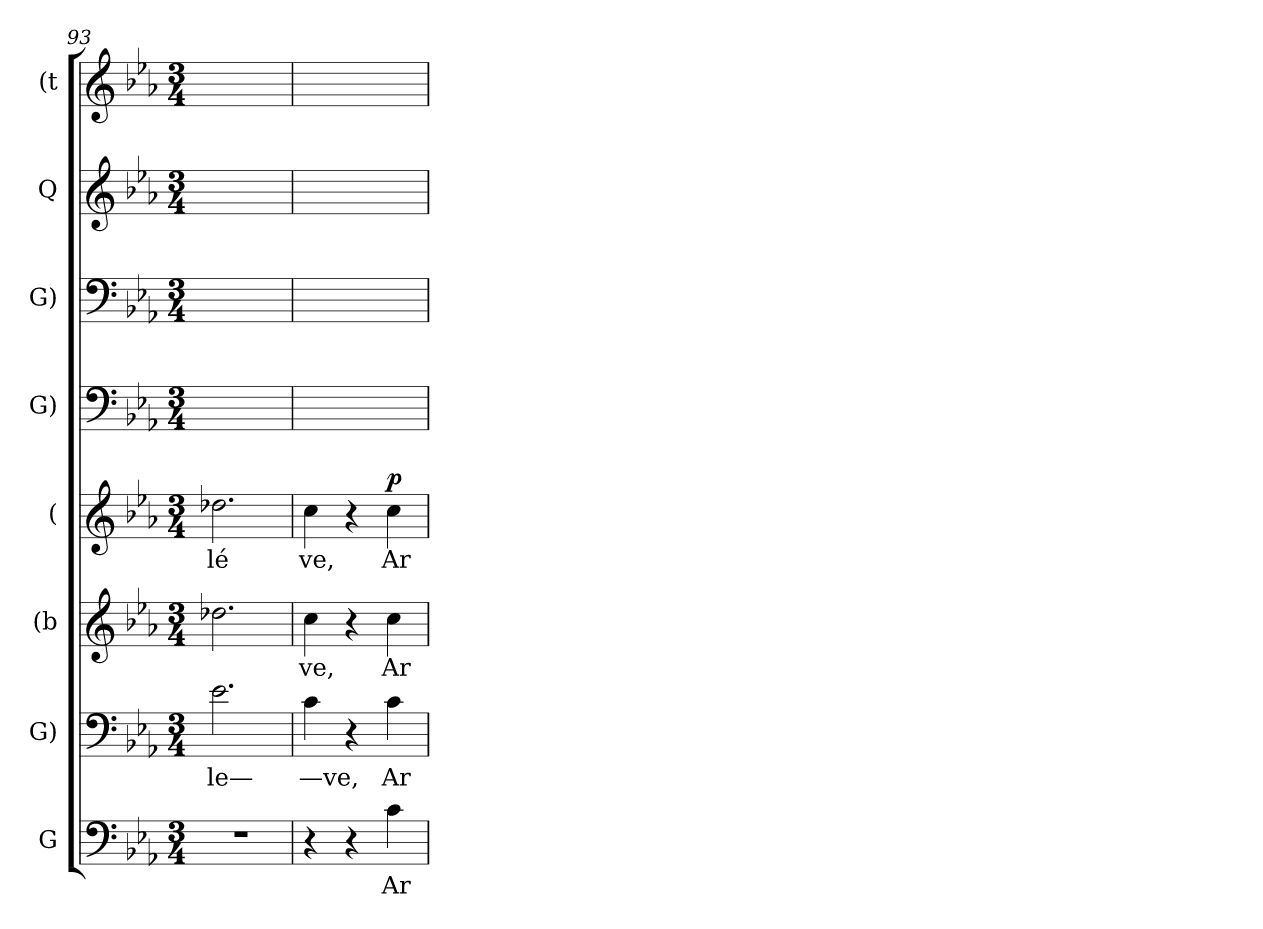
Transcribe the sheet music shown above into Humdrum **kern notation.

**kern	**text	**kern	**text	**kern	**text	**kern	**text	**dynam	**kern	**kern	**kern	**kern
*part8	*part8	*part7	*part7	*part6	*part6	*part5	*part5	*part5	*part4	*part3	*part2	*part1
*staff8	*staff8	*staff7	*staff7	*staff6	*staff6	*staff5	*staff5	*staff5	*staff4	*staff3	*staff2	*staff1
*I"G	*	*I"G)	*	*I"(b	*	*I"(	*	*	*I"G)	*I"G)	*I"Q	*I"(t
*clefF4	*	*clefF4	*	*clefG2	*	*clefG2	*	*	*clefF4	*clefF4	*clefG2	*clefG2
*k[b-e-a-]	*	*k[b-e-a-]	*	*k[b-e-a-]	*	*k[b-e-a-]	*	*	*k[b-e-a-]	*k[b-e-a-]	*k[b-e-a-]	*k[b-e-a-]
*M3/4	*	*M3/4	*	*M3/4	*	*M3/4	*	*	*M3/4	*M3/4	*M3/4	*M3/4
=93	=93	=93	=93	=93	=93	=93	=93	=93	=93	=93	=93	=93
2.r	.	2.e-i\	le—	2.dd-Xi\	.	2.dd-Xi\	lé	.	2.ryy	2.ryy	2.ryy	2.ryy
!!LO:LB:g=z
=94	=94	=94	=94	=94	=94	=94	=94	=94	=94	=94	=94	=94
4r	.	4ci\	—ve,	4cci\	ve,	4cci\	ve,	.	2.ryy	2.ryy	2.ryy	2.ryy
4r	.	4r	.	4r	.	4r	.	.	.	.	.	.
!	!	!	!	!	!	!	!	!LO:DY:a	!	!	!	!
4ci\	Ar-	4ci\	Ar-	4cci\	Ar-	4cci\	Ar-	p	.	.	.	.
=	=	=	=	=	=	=	=	=	=	=	=	=
*-	*-	*-	*-	*-	*-	*-	*-	*-	*-	*-	*-	*-
